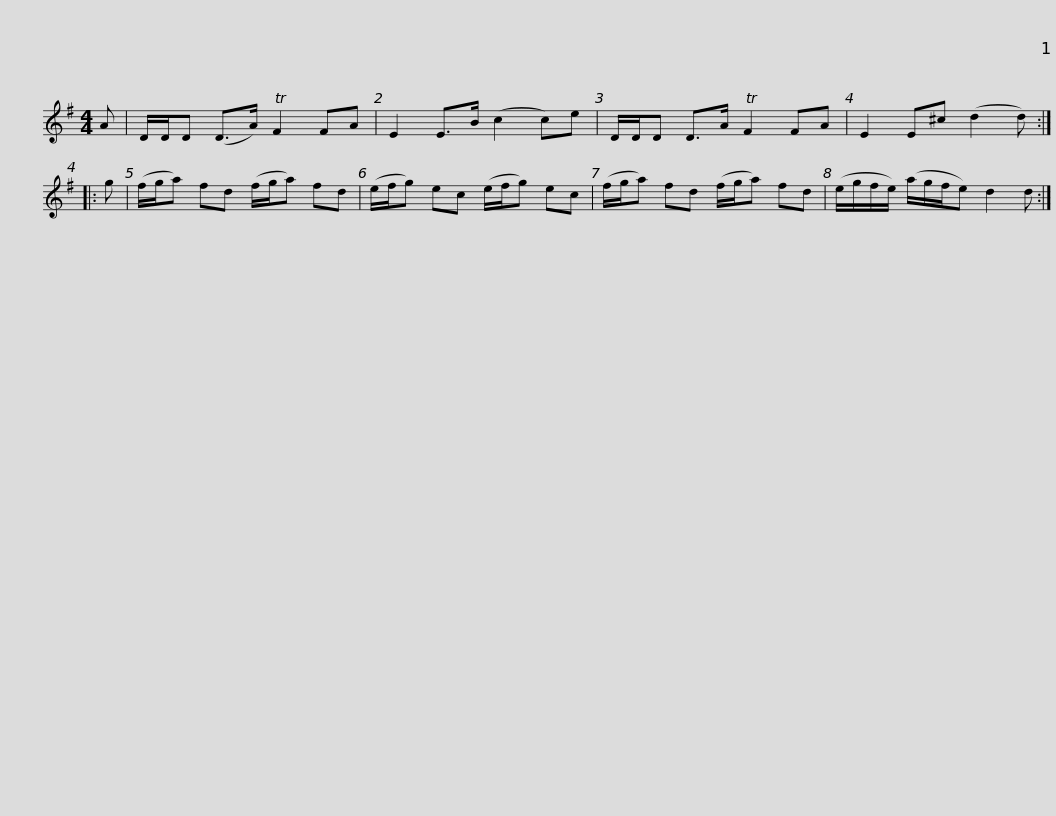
X:1
L:1/8
M:4/4
I:linebreak $
K:G
V:1 treble
V:1
 A | D/D/D (D>A) TF2 FA | E2 E>B (c2 c)e | D/D/D D>A TF2 FA | E2 E^c (d2 d) :: %5
 g | (f/g/a) fd (f/g/a) fd |$ (e/f/g) ec (e/f/g) ec | (f/g/a) fd (f/g/a) fd | (e/g/f/e/) (a/g/f/e) d2 d :| %10
